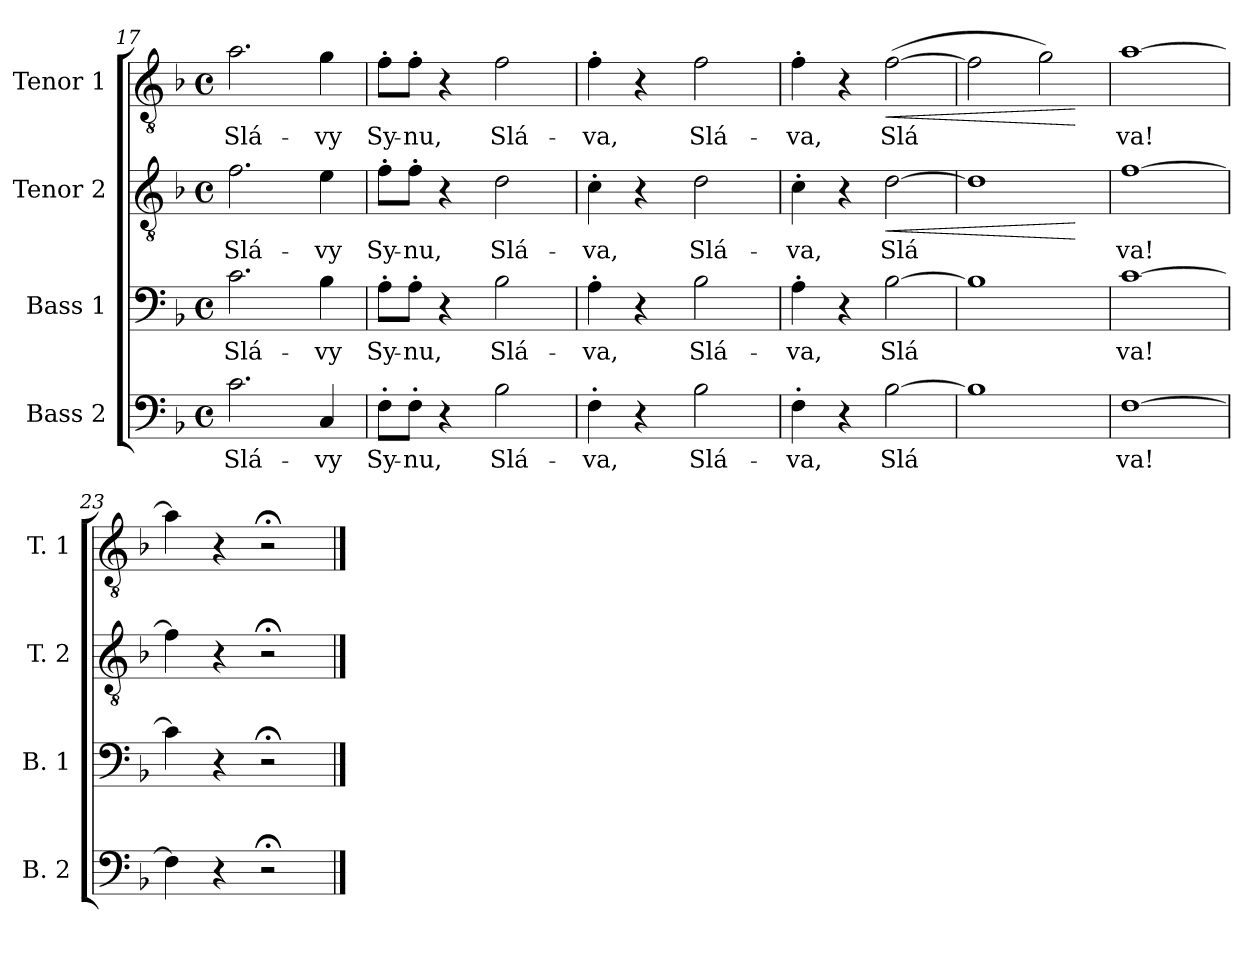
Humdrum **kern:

**kern	**text	**kern	**text	**kern	**text	**dynam	**kern	**text	**dynam
*part4	*part4	*part3	*part3	*part2	*part2	*part2	*part1	*part1	*part1
*staff4	*staff4	*staff3	*staff3	*staff2	*staff2	*staff2	*staff1	*staff1	*staff1
*I"Bass 2	*	*I"Bass 1	*	*I"Tenor 2	*	*	*I"Tenor 1	*	*
*I'B. 2	*	*I'B. 1	*	*I'T. 2	*	*	*I'T. 1	*	*
*clefF4	*	*clefF4	*	*clefGv2	*	*	*clefGv2	*	*
*k[b-]	*	*k[b-]	*	*k[b-]	*	*	*k[b-]	*	*
*F:	*	*F:	*	*F:	*	*	*F:	*	*
*M4/4	*	*M4/4	*	*M4/4	*	*	*M4/4	*	*
*met(c)	*	*met(c)	*	*met(c)	*	*	*met(c)	*	*
=17	=17	=17	=17	=17	=17	=17	=17	=17	=17
!	!LO:LY:b	!	!LO:LY:b	!	!LO:LY:b	!	!	!LO:LY:b	!
2.c\	Slá-	2.c\	Slá-	2.f\	Slá-	.	2.a\	Slá-	.
!	!LO:LY:b	!	!LO:LY:b	!	!LO:LY:b	!	!	!LO:LY:b	!
4C/	-vy	4B-\	-vy	4e\	-vy	.	4g\	-vy	.
!!LO:LB:g=z
=18	=18	=18	=18	=18	=18	=18	=18	=18	=18
!	!LO:LY:b	!	!LO:LY:b	!	!LO:LY:b	!	!	!LO:LY:b	!
*^	*	*^	*	*^	*	*	*^	*	*
8F'>\L	4...ryy	Sy-	8A'>\L	4...ryy	Sy-	8f'>\L	4...ryy	Sy-	.	8f'>\L	4...ryy	Sy-	.
!	!	!LO:LY:b	!	!	!LO:LY:b	!	!	!LO:LY:b	!	!	!	!LO:LY:b	!
8F'>\J	.	-nu,	8A'>\J	.	-nu,	8f'>\J	.	-nu,	.	8f'>\J	.	-nu,	.
4r	.	.	4r	.	.	4r	.	.	.	4r	.	.	.
.	2ryy	.	.	2ryy	.	.	2ryy	.	.	.	2ryy	.	.
!	!	!LO:LY:b	!	!	!LO:LY:b	!	!	!LO:LY:b	!	!	!	!LO:LY:b	!
2B-\	.	Slá-	2B-\	.	Slá-	2d\	.	Slá-	.	2f\	.	Slá-	.
.	32ryy	.	.	32ryy	.	.	32ryy	.	.	.	32ryy	.	.
=19	=19	=19	=19	=19	=19	=19	=19	=19	=19	=19	=19	=19	=19
!	!	!LO:LY:b	!	!	!LO:LY:b	!	!	!LO:LY:b	!	!	!	!LO:LY:b	!
4F'>\	4..ryy	-va,	4A'>\	4..ryy	-va,	4c'>\	4..ryy	-va,	.	4f'>\	4..ryy	-va,	.
4r	.	.	4r	.	.	4r	.	.	.	4r	.	.	.
.	2ryy	.	.	2ryy	.	.	2ryy	.	.	.	2ryy	.	.
!	!	!LO:LY:b	!	!	!LO:LY:b	!	!	!LO:LY:b	!	!	!	!LO:LY:b	!
2B-\	.	Slá-	2B-\	.	Slá-	2d\	.	Slá-	.	2f\	.	Slá-	.
.	16ryy	.	.	16ryy	.	.	16ryy	.	.	.	16ryy	.	.
=20	=20	=20	=20	=20	=20	=20	=20	=20	=20	=20	=20	=20	=20
!	!	!LO:LY:b	!	!	!LO:LY:b	!	!	!LO:LY:b	!	!	!	!LO:LY:b	!
*v	*v	*	*	*	*	*v	*v	*	*	*v	*v	*	*
*	*	*v	*v	*	*	*	*	*	*	*
4F'>\	-va,	4A'>\	-va,	4c'>\	-va,	.	4f'>\	-va,	.
4r	.	4r	.	4r	.	.	4r	.	.
!	!LO:LY:b	!	!LO:LY:b	!	!LO:LY:b	!LO:HP:b	!	!LO:LY:b	!LO:HP:b
[>2B-\	Slá	[>2B-\	Slá	[>2d\	Slá	<	(>[>2f\	Slá	<
=21	=21	=21	=21	=21	=21	=21	=21	=21	=21
1B-]	.	1B-]	.	1d]	.	.	2f\]	.	.
.	.	.	.	.	.	.	2g\)	.	.
.	.	.	.	.	.	[	.	.	[
=22	=22	=22	=22	=22	=22	=22	=22	=22	=22
!	!LO:LY:b	!	!LO:LY:b	!	!LO:LY:b	!	!	!LO:LY:b	!
[>1F	va!	[>1c	va!	[>1f	va!	.	[>1a	va!	.
=23	=23	=23	=23	=23	=23	=23	=23	=23	=23
4F\]	.	4c\]	.	4f\]	.	.	4a\]	.	.
4r	.	4r	.	4r	.	.	4r	.	.
2r;<	.	2r;<	.	2r;<	.	.	2r;<	.	.
==	==	==	==	==	==	==	==	==	==
*-	*-	*-	*-	*-	*-	*-	*-	*-	*-
